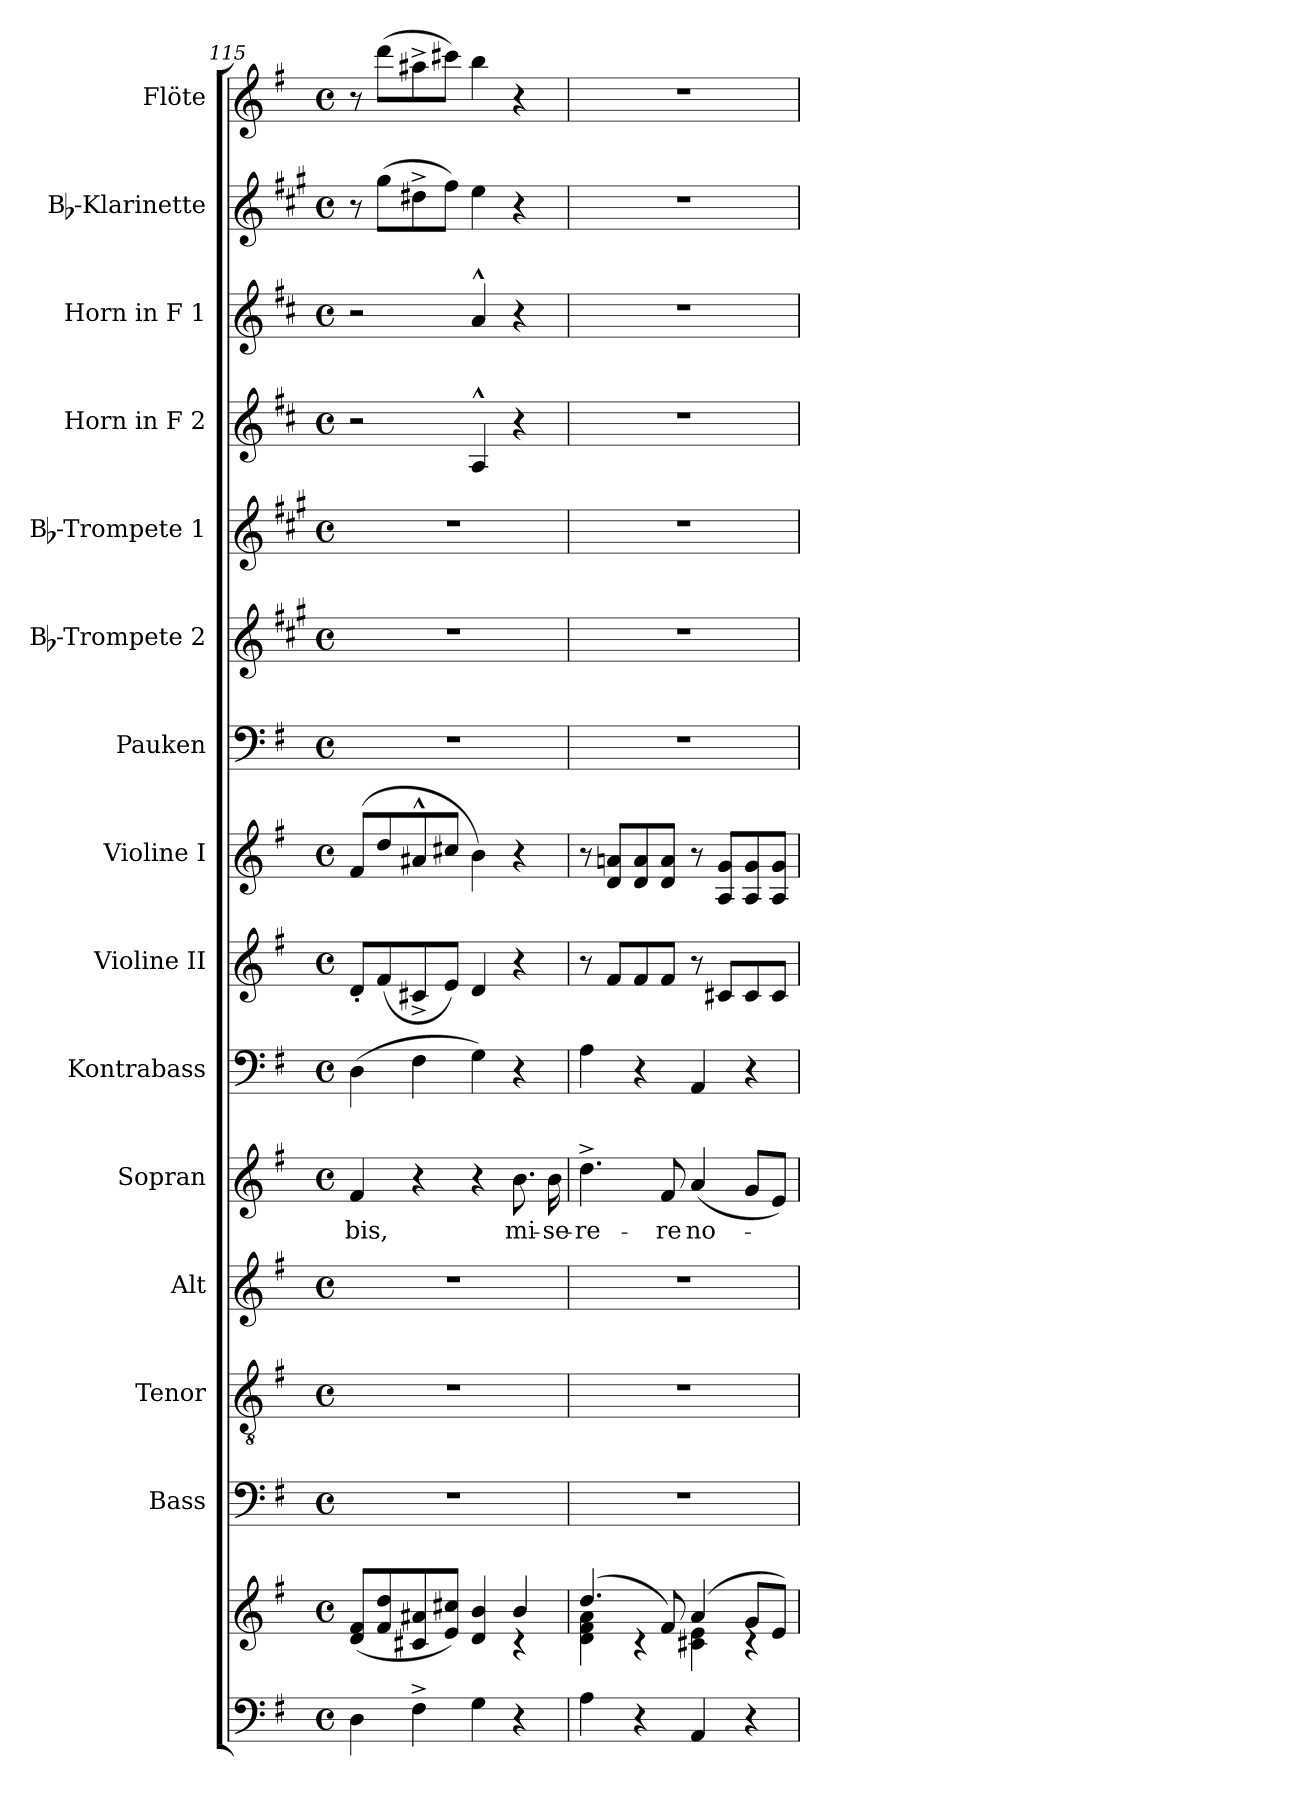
**kern	**kern	**kern	**kern	**kern	**kern	**text	**kern	**kern	**kern	**kern	**kern	**kern	**kern	**kern	**kern	**kern
*part15	*part15	*part14	*part13	*part12	*part11	*part11	*part10	*part9	*part8	*part7	*part6	*part5	*part4	*part3	*part2	*part1
*staff16	*staff15	*staff14	*staff13	*staff12	*staff11	*staff11	*staff10	*staff9	*staff8	*staff7	*staff6	*staff5	*staff4	*staff3	*staff2	*staff1
*	*	*I"Bass	*I"Tenor	*I"Alt	*I"Sopran	*	*I"Kontrabass	*I"Violine II	*I"Violine I	*I"Pauken	*I"Bb-Trompete 2	*I"Bb-Trompete 1	*I"Horn in F 2	*I"Horn in F 1	*I"Bb-Klarinette	*I"Flöte
*	*	*I'B.	*I'T.	*I'A.	*I'S.	*	*I'Kb.	*I'Vl. II	*I'Vl. I	*I'Pk.	*I'Bb Trp. 2	*I'Bb Trp. 1	*	*	*I'Bb Kl.	*I'Fl.
*clefF4	*clefG2	*clefF4	*clefGv2	*clefG2	*clefG2	*	*clefF4	*clefG2	*clefG2	*clefF4	*clefG2	*clefG2	*clefG2	*clefG2	*clefG2	*clefG2
*	*	*	*	*	*	*	*ITrd7c12	*	*	*	*ITrd1c2	*ITrd1c2	*ITrd4c7	*ITrd4c7	*ITrd1c2	*
*k[f#]	*k[f#]	*k[f#]	*k[f#]	*k[f#]	*k[f#]	*	*k[f#]	*k[f#]	*k[f#]	*k[f#]	*k[f#]	*k[f#]	*k[f#]	*k[f#]	*k[f#]	*k[f#]
*G:	*G:	*G:	*G:	*G:	*G:	*	*G:	*G:	*G:	*G:	*G:	*G:	*G:	*G:	*G:	*G:
*M4/4	*M4/4	*M4/4	*M4/4	*M4/4	*M4/4	*	*M4/4	*M4/4	*M4/4	*M4/4	*M4/4	*M4/4	*M4/4	*M4/4	*M4/4	*M4/4
*met(c)	*met(c)	*met(c)	*met(c)	*met(c)	*met(c)	*	*met(c)	*met(c)	*met(c)	*met(c)	*met(c)	*met(c)	*met(c)	*met(c)	*met(c)	*met(c)
=115	=115	=115	=115	=115	=115	=115	=115	=115	=115	=115	=115	=115	=115	=115	=115	=115
*	*^	*	*	*	*	*	*	*	*	*	*	*	*	*	*	*
!	!	!	!	!	!	!	!LO:LY:b	!	!	!	!	!	!	!	!	!	!
4D\	(<8d/ 8f#/L	2ryy	1r	1r	1r	4f#/	-bis,	(>4DD\	8d'</L	(<8f#/L	1r	1r	1r	2r	2r	8r	8r
.	8f#/ 8dd/	.	.	.	.	.	.	.	(<8f#/	8dd/	.	.	.	.	.	(>8ff#\L	(>8ddd\L
4F#^>\	8c#X/ 8a#X/	.	.	.	.	4r	.	4FF#\	8c#X^</	8a#X^^</	.	.	.	.	.	8cc#X^>\	8aa#X^>\
.	8e/ 8cc#X/J)	.	.	.	.	.	.	.	8e/J)	8cc#X/J	.	.	.	.	.	8ee\J)	8ccc#X\J)
4G\	4d/ 4b/	4ryy	.	.	.	4r	.	4GG\)	4d/	4b\)	.	.	.	4D^^</	4d^^</	4dd\	4bb\
!	!	!	!	!	!	!	!LO:LY:b	!	!	!	!	!	!	!	!	!	!
4r	4b/	4rc	.	.	.	8.b\	mi-	4r	4r	4r	.	.	.	4r	4r	4r	4r
!	!	!	!	!	!	!	!LO:LY:b	!	!	!	!	!	!	!	!	!	!
.	.	.	.	.	.	16b\	-se-	.	.	.	.	.	.	.	.	.	.
!!LO:PB:g=z
=116	=116	=116	=116	=116	=116	=116	=116	=116	=116	=116	=116	=116	=116	=116	=116	=116	=116
!	!	!	!	!	!	!	!LO:LY:b	!	!	!	!	!	!	!	!	!	!
4A\	(4.dd/	4d\ 4f#\ 4a\	1r	1r	1r	4.dd^>\	-re-	4AA\	8r	8r	1r	1r	1r	1r	1r	1r	1r
.	.	.	.	.	.	.	.	.	8f#/L	8d/ 8an/L	.	.	.	.	.	.	.
4r	.	4rc	.	.	.	.	.	4r	8f#/	8d/ 8a/	.	.	.	.	.	.	.
!	!	!	!	!	!	!	!LO:LY:b	!	!	!	!	!	!	!	!	!	!
.	8f#/)	.	.	.	.	8f#/	-re	.	8f#/J	8d/ 8a/J	.	.	.	.	.	.	.
!	!	!	!	!	!	!	!LO:LY:b	!	!	!	!	!	!	!	!	!	!
4AA/	(4a/	4c#X\ 4e\	.	.	.	(<4a/	no-	4AAA/	8r	8r	.	.	.	.	.	.	.
.	.	.	.	.	.	.	.	.	8c#X/L	8A/ 8g/L	.	.	.	.	.	.	.
4r	8g/L	4rB	.	.	.	8g/L	.	4r	8c#/	8A/ 8g/	.	.	.	.	.	.	.
.	8e/J)	.	.	.	.	8e/J)	.	.	8c#/J	8A/ 8g/J	.	.	.	.	.	.	.
*	*v	*v	*	*	*	*	*	*	*	*	*	*	*	*	*	*	*
=	=	=	=	=	=	=	=	=	=	=	=	=	=	=	=	=
*-	*-	*-	*-	*-	*-	*-	*-	*-	*-	*-	*-	*-	*-	*-	*-	*-
